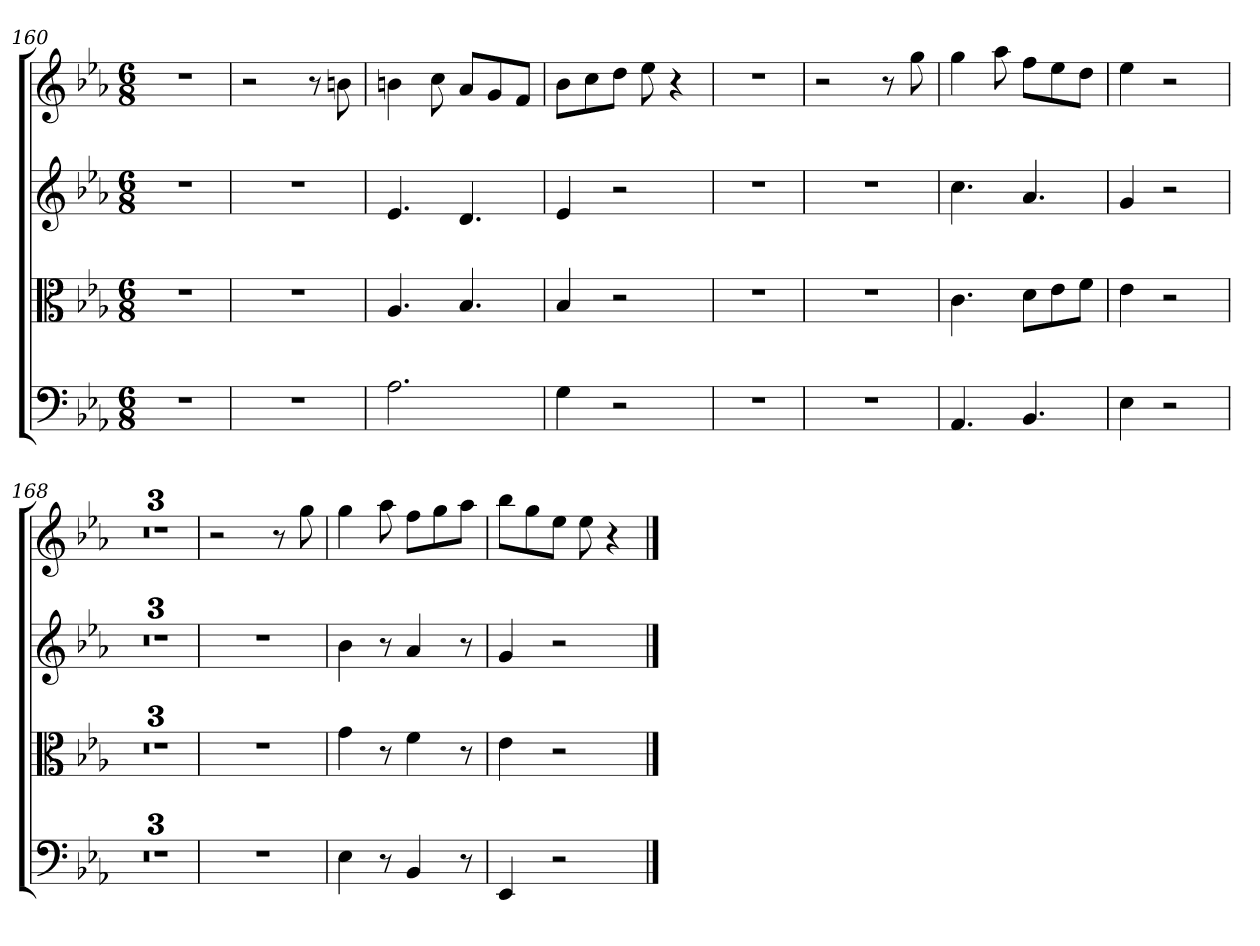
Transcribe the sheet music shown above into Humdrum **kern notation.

**kern	**kern	**kern	**kern
*part4	*part3	*part2	*part1
*staff4	*staff3	*staff2	*staff1
*clefF4	*clefC3	*	*
*k[b-e-a-]	*k[b-e-a-]	*k[b-e-a-]	*k[b-e-a-]
*E-:	*E-:	*E-:	*E-:
*M6/8	*M6/8	*M6/8	*M6/8
=160	=160	=160	=160
2.r	2.r	2.r	2.r
=161	=161	=161	=161
2.r	2.r	2.r	2r
.	.	.	8r
.	.	.	8bn
=162	=162	=162	=162
2.A-	4.A-	4.e-	4bn
.	.	.	8cc
.	4.B-	4.d	8a-L
.	.	.	8g
.	.	.	8fJ
=163	=163	=163	=163
4G	4B-	4e-	8b-L
.	.	.	8cc
2r	2r	2r	8ddJ
.	.	.	8ee-
.	.	.	4r
=164	=164	=164	=164
2.r	2.r	2.r	2.r
=165	=165	=165	=165
2.r	2.r	2.r	2r
.	.	.	8r
.	.	.	8gg
=166	=166	=166	=166
4.AA-	4.c	4.cc	4gg
.	.	.	8aa-
4.BB-	8d\L	4.a-	8ffL
.	8e-\	.	8ee-
.	8f\J	.	8ddJ
=167	=167	=167	=167
4E-	4e-	4g	4ee-
2r	2r	2r	2r
=168	=168	=168	=168
2.r	2.r	2.r	2.r
=169	=169	=169	=169
2.r	2.r	2.r	2.r
=170	=170	=170	=170
2.r	2.r	2.r	2.r
=171	=171	=171	=171
2.r	2.r	2.r	2r
.	.	.	8r
.	.	.	8gg
=172	=172	=172	=172
4E-	4g	4b-	4gg
8r	8r	8r	8aa-
4BB-	4f	4a-	8ffL
.	.	.	8gg
8r	8r	8r	8aa-J
=173	=173	=173	=173
4EE-	4e-	4g	8bb-L
.	.	.	8gg
2r	2r	2r	8ee-J
.	.	.	8ee-
.	.	.	4r
==	==	==	==
*-	*-	*-	*-
